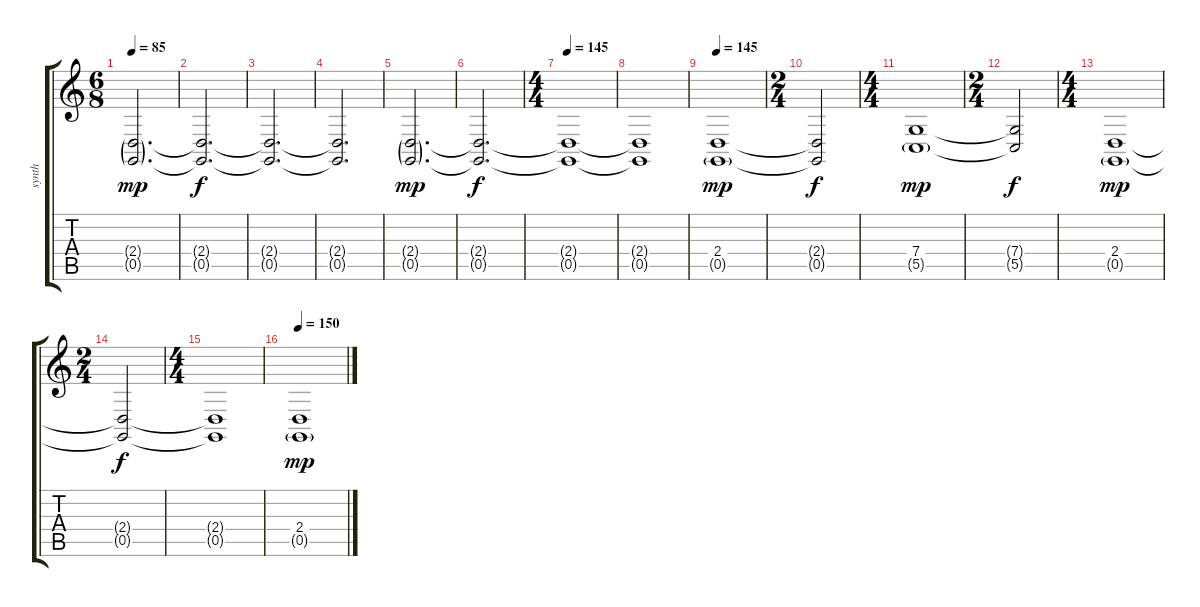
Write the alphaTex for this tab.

\track ("synth" "synth") {instrument lead1square}
\staff {score tabs}
\tuning (D4 A3 F3 C3 G2 D2) {hide}
\ts (6 8)
\tempo 85
\clef g2
\ks c
(2.4{g} 0.5{g}).2{d dy mp} |
(2.4{t} 0.5{t}).2{d dy f} |
(2.4{t} 0.5{t}).2{d} |
(2.4{t} 0.5{t}).2{d} |
(2.4{g} 0.5{g}).2{d dy mp} |
(2.4{t} 0.5{t}).2{d dy f} |
\ts (4 4)
\tempo 145
(2.4{t} 0.5{t}).1 |
(2.4{t} 0.5{t}).1 |
\tempo 145
(2.4 0.5{g}).1{dy mp} |
\ts (2 4)
(2.4{t} 0.5{t}).2{dy f} |
\ts (4 4)
(7.4 5.5{g}).1{dy mp} |
\ts (2 4)
(7.4{t} 5.5{t}).2{dy f} |
\ts (4 4)
(2.4 0.5{g}).1{dy mp} |
\ts (2 4)
(2.4{t} 0.5{t}).2{dy f} |
\ts (4 4)
(2.4{t} 0.5{t}).1 |
\tempo 145
\tempo 150
(2.4 0.5{g}).1{dy mp}
